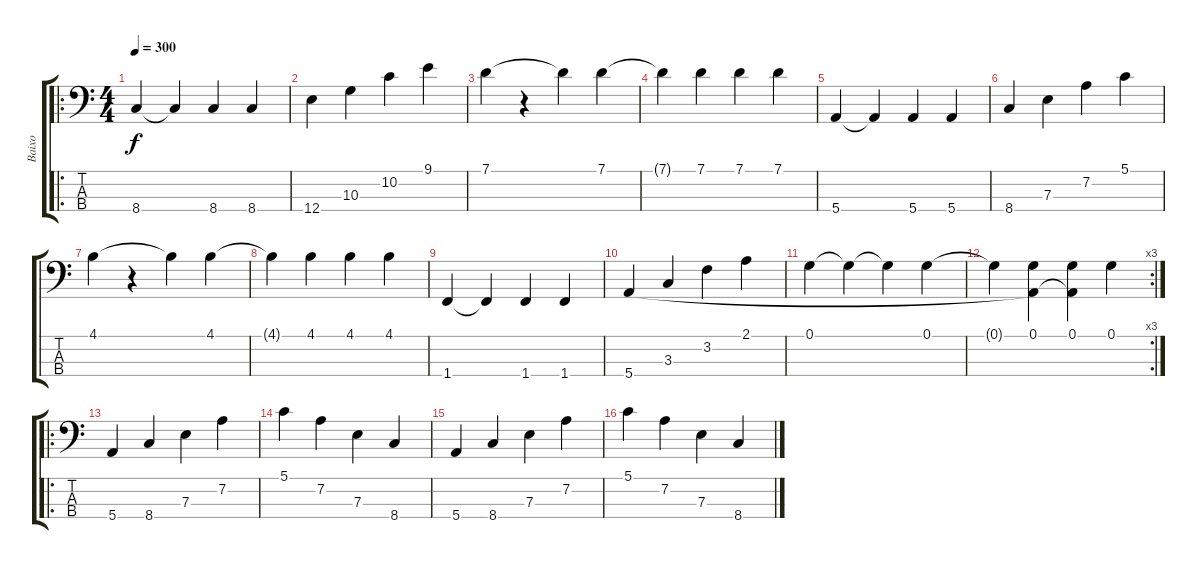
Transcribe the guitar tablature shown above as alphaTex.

\track ("Baixo" "Baixo") {instrument electricbasspick}
\staff {score tabs}
\tuning (G2 D2 A1 E1) {hide}
\ro
\ts (4 4)
\tempo 300
\clef f4
\ks c
8.4.4{dy f instrument electricbasspick} 8.4{t}.4 8.4.4 8.4.4 |
12.4.4 10.3.4 10.2.4 9.1.4 |
7.1.4 r.4 7.1{t}.4 7.1.4 |
7.1{t}.4 7.1.4 7.1.4 7.1.4 |
5.4.4 5.4{t}.4 5.4.4 5.4.4 |
8.4.4 7.3.4 7.2.4 5.1.4 |
4.1.4 r.4 4.1{t}.4 4.1.4 |
4.1{t}.4 4.1.4 4.1.4 4.1.4 |
1.4.4 1.4{t}.4 1.4.4 1.4.4 |
5.4.4 3.3.4 3.2.4 2.1.4 |
0.1.4 0.1{t}.4 0.1{t}.4 0.1.4 |
\rc 3
0.1{t}.4 (0.1 5.4{t}).4 (0.1 5.4{t}).4 0.1.4 |
\ro
5.4.4 8.4.4 7.3.4 7.2.4 |
5.1.4 7.2.4 7.3.4 8.4.4 |
5.4.4 8.4.4 7.3.4 7.2.4 |
5.1.4 7.2.4 7.3.4 8.4.4
